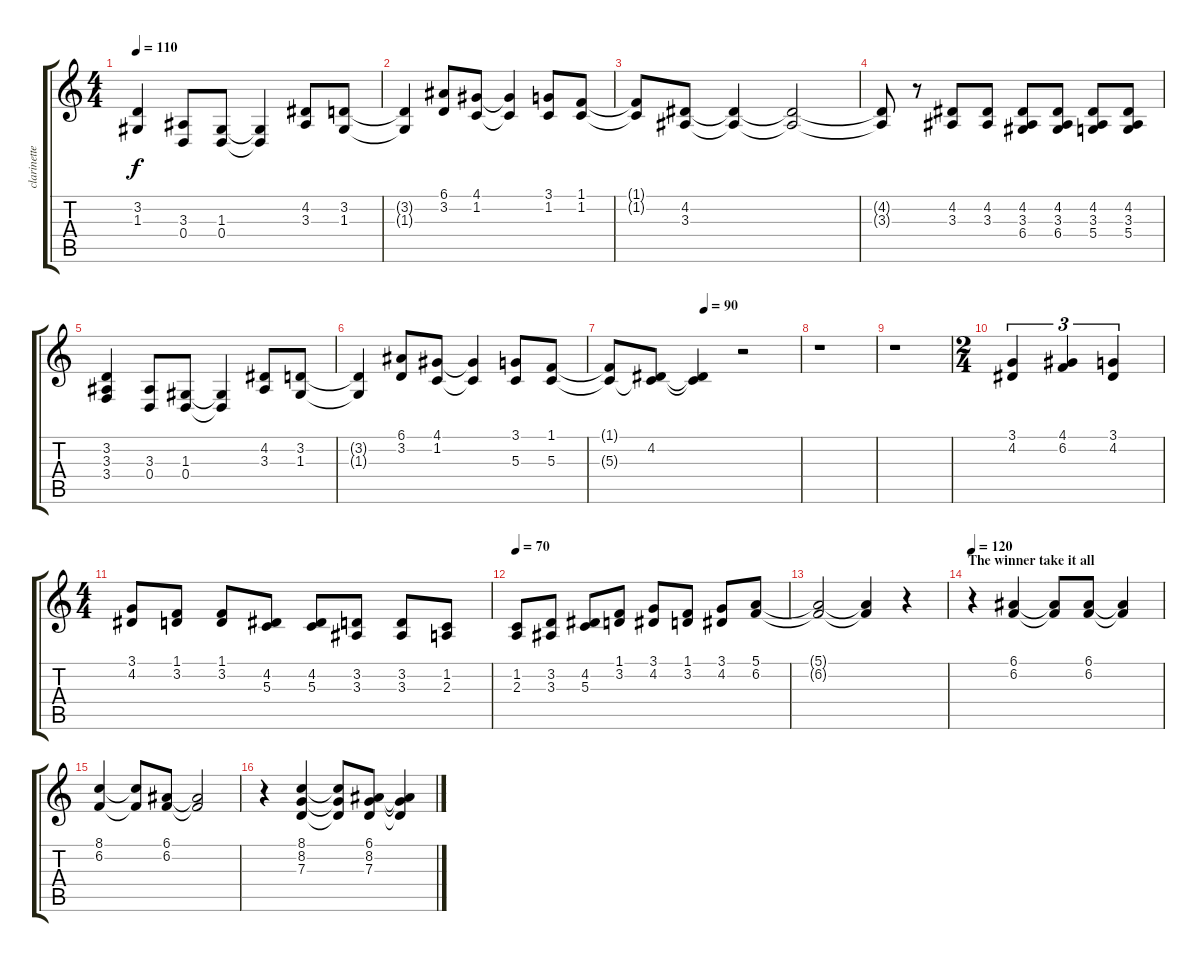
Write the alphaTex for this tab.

\track ("clarinettes" "clarinette") {instrument clarinet}
\staff {score tabs}
\tuning (E4 B3 G3 D3 A2 E2) {hide}
\ts (4 4)
\tempo 110
\clef g2
\ks c
(3.2 1.3).4{dy f} (3.3 0.4).8 (1.3 0.4).8 (1.3{t} 0.4{t}).4 (4.2 3.3).8 (3.2 1.3).8 |
(3.2{t} 1.3{t}).4 (6.1 3.2).8 (4.1 1.2).8 (4.1{t} 1.2{t}).4 (3.1 1.2).8 (1.1 1.2).8 |
(1.1{t} 1.2{t}).8 (4.2 3.3).8 (4.2{t} 3.3{t}).4 (4.2{t} 3.3{t}).2 |
(4.2{t} 3.3{t}).8 r.8 (4.2 3.3).8 (4.2 3.3).8 (4.2 3.3 6.4).8 (4.2 3.3 6.4).8 (4.2 3.3 5.4).8 (4.2 3.3 5.4).8 |
(3.2 3.3 3.4).4 (3.3 0.4).8 (1.3 0.4).8 (1.3{t} 0.4{t}).4 (4.2 3.3).8 (3.2 1.3).8 |
(3.2{t} 1.3{t}).4 (6.1 3.2).8 (4.1 1.2).8 (4.1{t} 1.2{t}).4 (3.1 5.3).8 (1.1 5.3).8 |
\tempo (90 0.5)
(1.1{t} 5.3{t}).8 (4.2 5.3{t}).8 (4.2{t} 5.3{t}).4 r.2 |
r.1 |
r.1 |
\ts (2 4)
(3.1 4.2).4{tu (3 2)} (4.1 6.2).4{tu (3 2)} (3.1 4.2).4{tu (3 2)} |
\ts (4 4)
(3.1 4.2).8 (1.1 3.2).8 (1.1 3.2).8 (4.2 5.3).8 (4.2 5.3).8 (3.2 3.3).8 (3.2 3.3).8 (1.2 2.3).8 |
\tempo 70
(1.2 2.3).8 (3.2 3.3).8 (4.2 5.3).8 (1.1 3.2).8 (3.1 4.2).8 (1.1 3.2).8 (3.1 4.2).8 (5.1 6.2).8 |
(5.1{t} 6.2{t}).2 (5.1{t} 6.2{t}).4 r.4 |
\section ("" "The winner take it all")
\tempo 120
r.4 (6.1 6.2).4 (6.1{t} 6.2{t}).8 (6.1 6.2).8 (6.1{t} 6.2{t}).4 |
(8.1 6.2).4 (8.1{t} 6.2{t}).8 (6.1 6.2).8 (6.1{t} 6.2{t}).2 |
r.4 (8.1 8.2 7.3).4 (8.1{t} 8.2{t} 7.3{t}).8 (6.1 8.2 7.3).8 (6.1{t} 8.2{t} 7.3{t}).4
